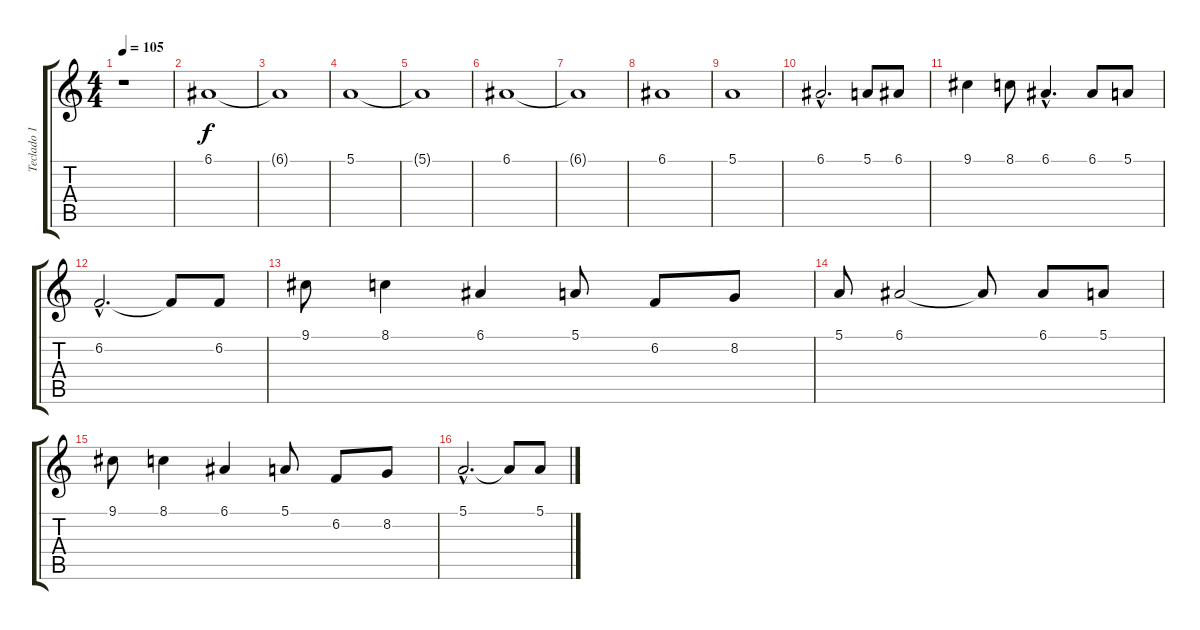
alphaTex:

\track ("Teclado 1" "Teclado 1") {instrument recorder}
\staff {score tabs}
\tuning (E4 B3 G3 D3 A2 E2) {hide}
\ts (4 4)
\tempo 105
\clef g2
\ks c
r.1{dy f} |
6.1.1 |
6.1{t}.1 |
5.1.1 |
5.1{t}.1 |
6.1.1 |
6.1{t}.1 |
6.1.1 |
5.1.1 |
6.1{hac}.2{d instrument stringensemble1} 5.1.8 6.1.8 |
9.1.4 8.1.8 6.1{hac}.4{d} 6.1.8 5.1.8 |
6.2{hac}.2{d} 6.2{t}.8 6.2.8 |
9.1.8 8.1.4 6.1.4 5.1.8 6.2.8 8.2.8 |
5.1.8 6.1.2 6.1{t}.8 6.1.8 5.1.8 |
9.1.8 8.1.4 6.1.4 5.1.8 6.2.8 8.2.8 |
5.1{hac}.2{d} 5.1{t}.8 5.1.8
